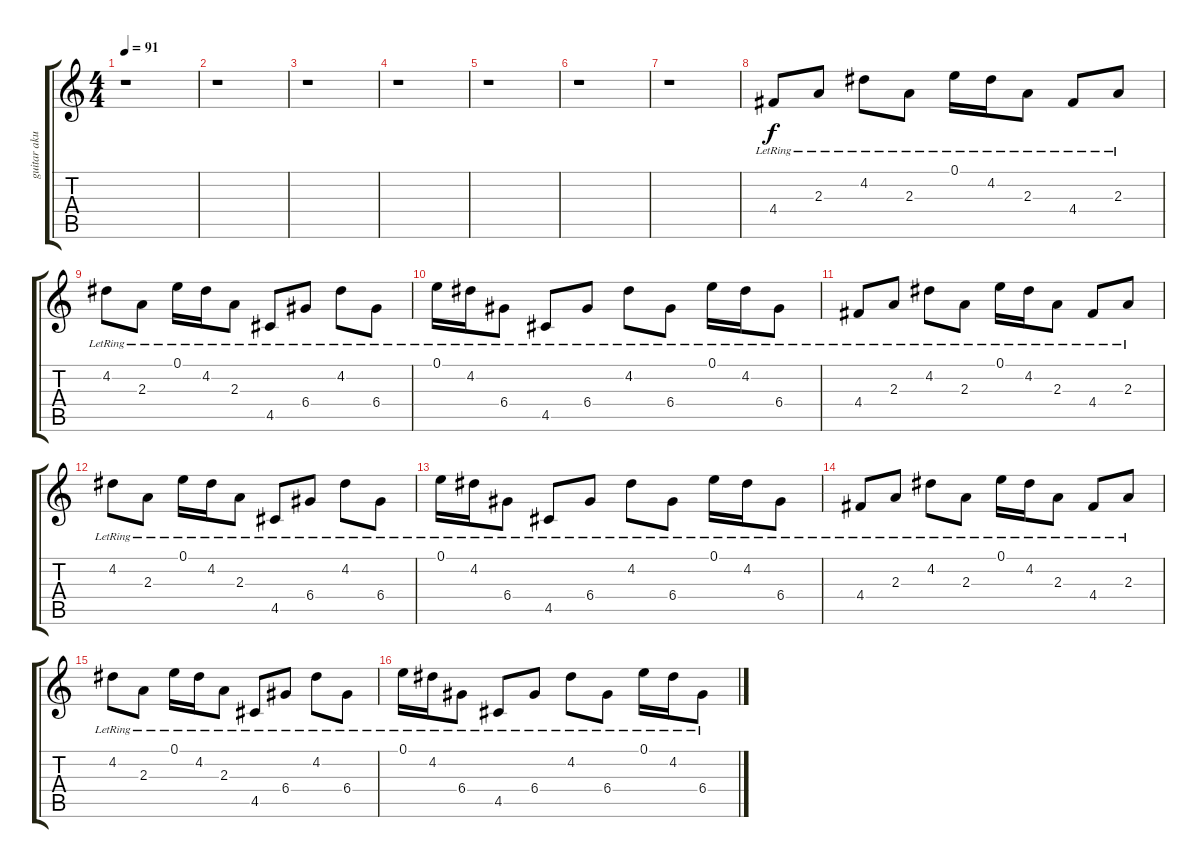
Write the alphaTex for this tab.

\track ("guitar akustik" "guitar aku") {instrument acousticguitarsteel}
\staff {score tabs}
\tuning (E4 B3 G3 D3 A2 E2) {hide}
\ts (4 4)
\tempo 91
\clef g2
\ks c
r.1{dy f} |
r.1 |
r.1 |
r.1 |
r.1 |
r.1 |
r.1 |
4.4{lr}.8 2.3{lr}.8 4.2{lr}.8 2.3{lr}.8 0.1{lr}.16 4.2{lr}.16 2.3{lr}.8 4.4{lr}.8 2.3{lr}.8 |
4.2{lr}.8 2.3{lr}.8 0.1{lr}.16 4.2{lr}.16 2.3{lr}.8 4.5{lr}.8 6.4{lr}.8 4.2{lr}.8 6.4{lr}.8 |
0.1{lr}.16 4.2{lr}.16 6.4{lr}.8 4.5{lr}.8 6.4{lr}.8 4.2{lr}.8 6.4{lr}.8 0.1{lr}.16 4.2{lr}.16 6.4{lr}.8 |
4.4{lr}.8 2.3{lr}.8 4.2{lr}.8 2.3{lr}.8 0.1{lr}.16 4.2{lr}.16 2.3{lr}.8 4.4{lr}.8 2.3{lr}.8 |
4.2{lr}.8 2.3{lr}.8 0.1{lr}.16 4.2{lr}.16 2.3{lr}.8 4.5{lr}.8 6.4{lr}.8 4.2{lr}.8 6.4{lr}.8 |
0.1{lr}.16 4.2{lr}.16 6.4{lr}.8 4.5{lr}.8 6.4{lr}.8 4.2{lr}.8 6.4{lr}.8 0.1{lr}.16 4.2{lr}.16 6.4{lr}.8 |
4.4{lr}.8 2.3{lr}.8 4.2{lr}.8 2.3{lr}.8 0.1{lr}.16 4.2{lr}.16 2.3{lr}.8 4.4{lr}.8 2.3{lr}.8 |
4.2{lr}.8 2.3{lr}.8 0.1{lr}.16 4.2{lr}.16 2.3{lr}.8 4.5{lr}.8 6.4{lr}.8 4.2{lr}.8 6.4{lr}.8 |
0.1{lr}.16 4.2{lr}.16 6.4{lr}.8 4.5{lr}.8 6.4{lr}.8 4.2{lr}.8 6.4{lr}.8 0.1{lr}.16 4.2{lr}.16 6.4{lr}.8
